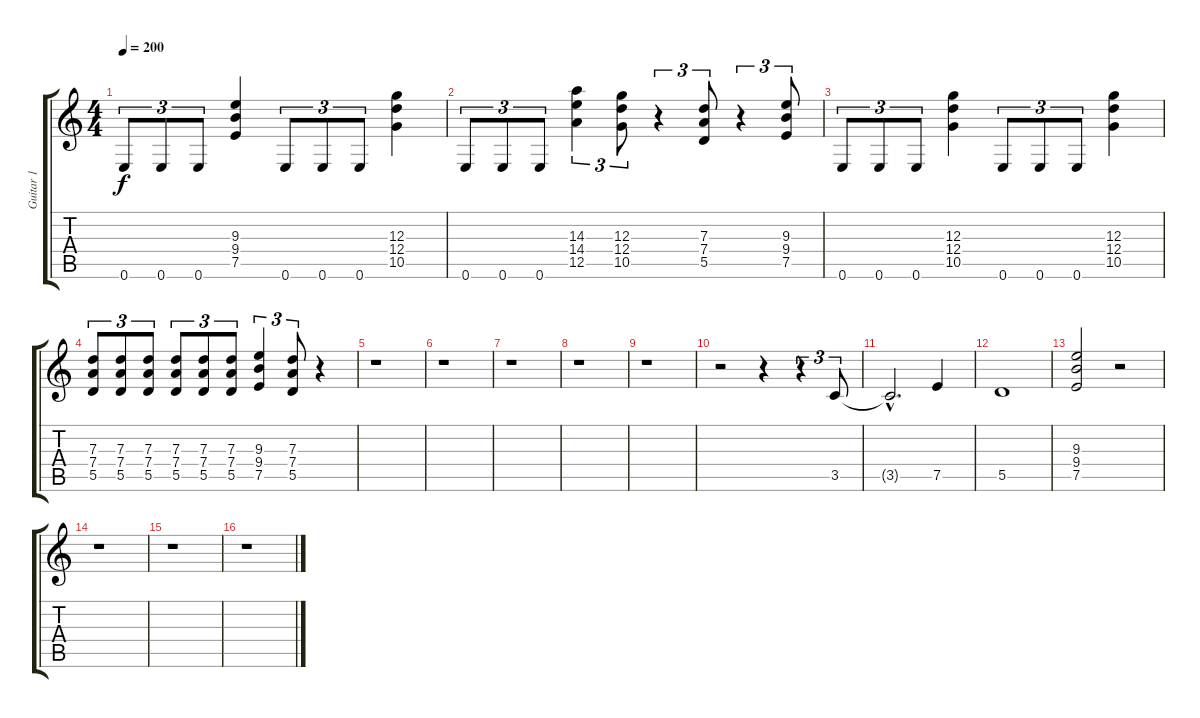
\track ("Guitar 1" "Guitar 1") {instrument distortionguitar}
\staff {score tabs}
\tuning (E4 B3 G3 D3 A2 E2) {hide}
\ts (4 4)
\tempo 200
\clef g2
\ks c
0.6.8{tu (3 2) dy f} 0.6.8{tu (3 2)} 0.6.8{tu (3 2)} (9.3 9.4 7.5).4 0.6.8{tu (3 2)} 0.6.8{tu (3 2)} 0.6.8{tu (3 2)} (12.3 12.4 10.5).4 |
0.6.8{tu (3 2)} 0.6.8{tu (3 2)} 0.6.8{tu (3 2)} (14.3 14.4 12.5).4{tu (3 2)} (12.3 12.4 10.5).8{tu (3 2)} r.4{tu (3 2)} (7.3 7.4 5.5).8{tu (3 2)} r.4{tu (3 2)} (9.3 9.4 7.5).8{tu (3 2)} |
0.6.8{tu (3 2)} 0.6.8{tu (3 2)} 0.6.8{tu (3 2)} (12.3 12.4 10.5).4 0.6.8{tu (3 2)} 0.6.8{tu (3 2)} 0.6.8{tu (3 2)} (12.3 12.4 10.5).4 |
(7.3 7.4 5.5).8{tu (3 2)} (7.3 7.4 5.5).8{tu (3 2)} (7.3 7.4 5.5).8{tu (3 2)} (7.3 7.4 5.5).8{tu (3 2)} (7.3 7.4 5.5).8{tu (3 2)} (7.3 7.4 5.5).8{tu (3 2)} (9.3 9.4 7.5).4{tu (3 2)} (7.3 7.4 5.5).8{tu (3 2)} r.4 |
r.1 |
r.1 |
r.1 |
r.1 |
r.1 |
r.2 r.4 r.4{tu (3 2)} 3.5.8{tu (3 2)} |
3.5{hac t}.2{d} 7.5.4 |
5.5.1 |
(9.3 9.4 7.5).2 r.2 |
r.1 |
r.1 |
r.1
